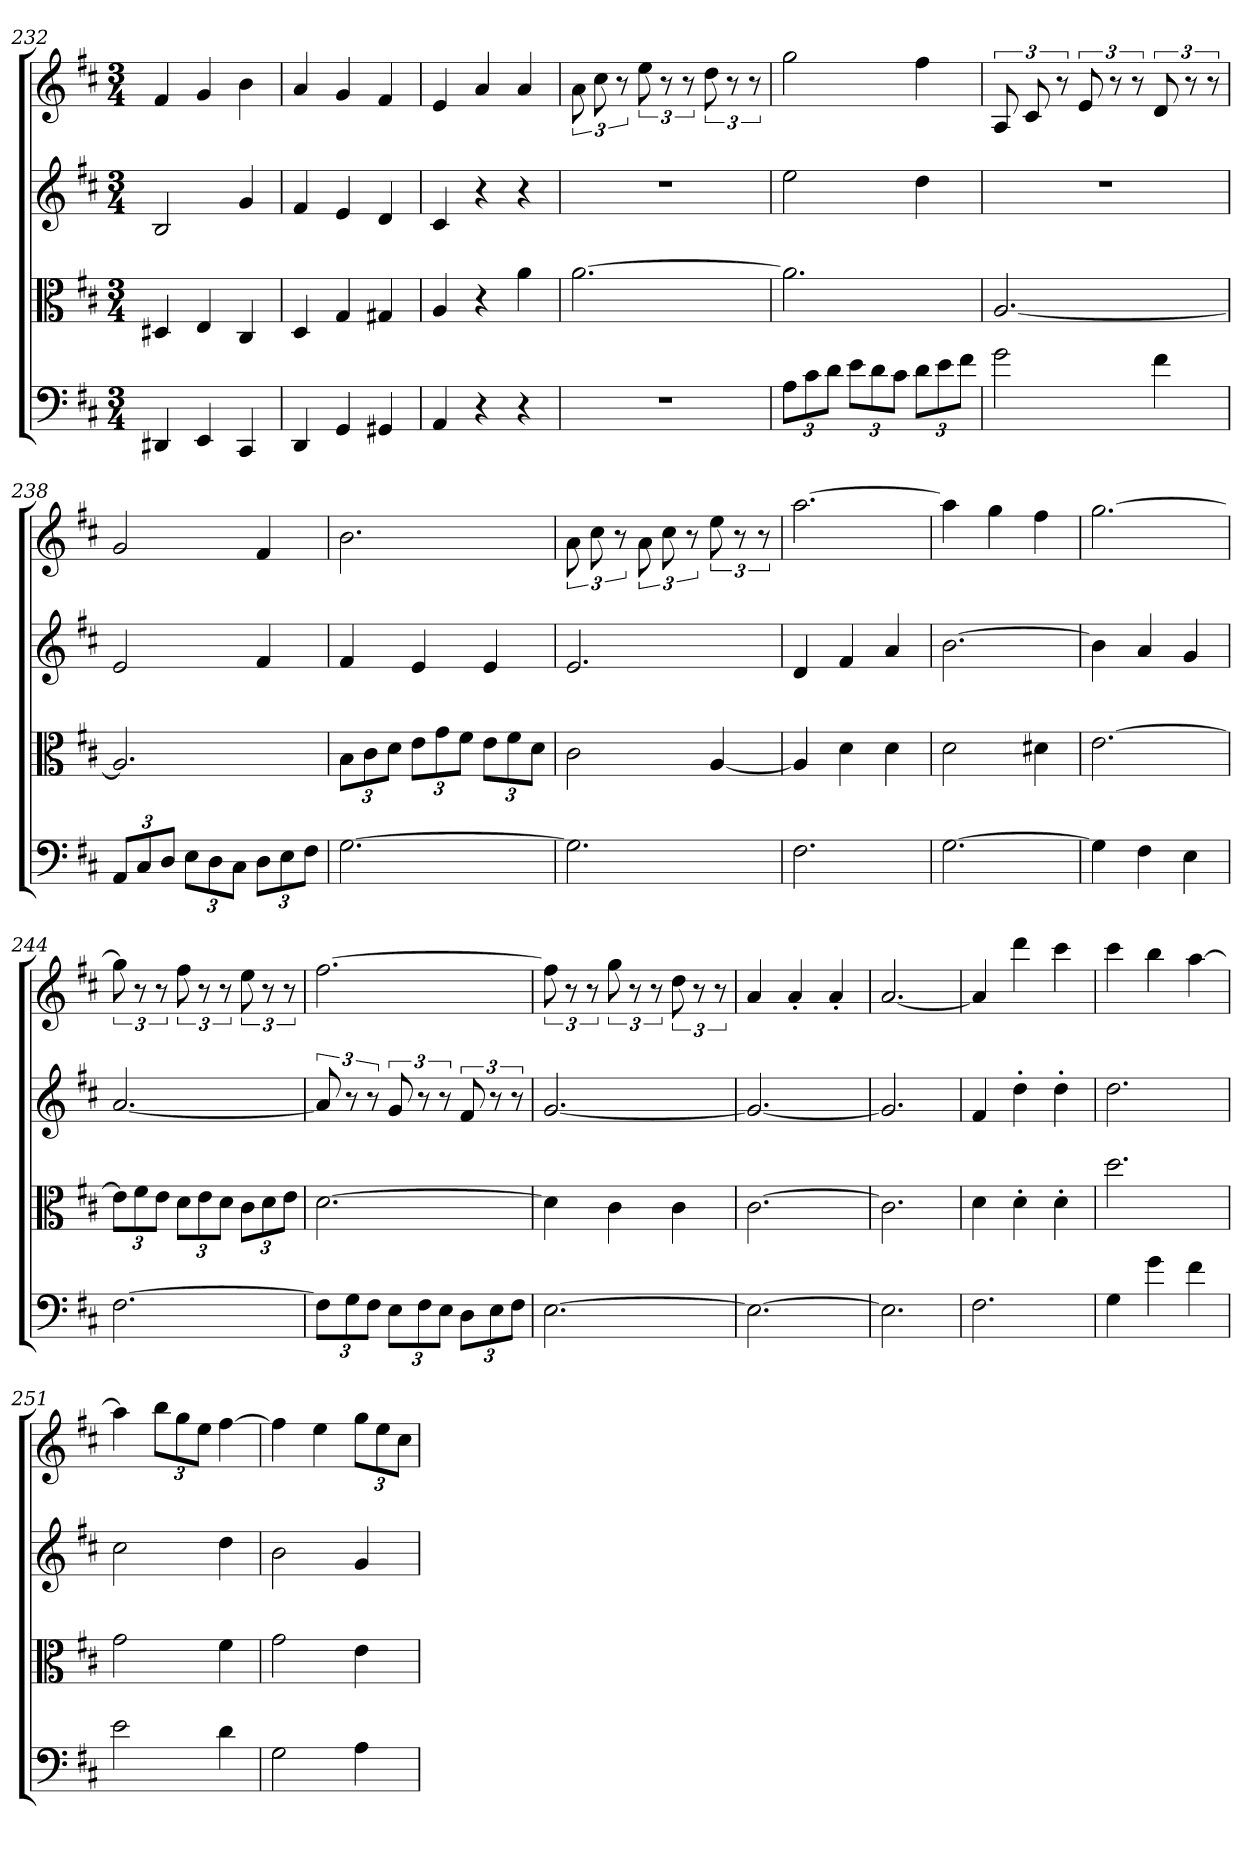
**kern	**kern	**kern	**kern
*part4	*part3	*part2	*part1
*staff4	*staff3	*staff2	*staff1
*clefF4	*clefC3	*clefG2	*clefG2
*k[f#c#]	*k[f#c#]	*k[f#c#]	*k[f#c#]
*D:	*D:	*D:	*D:
*M3/4	*M3/4	*M3/4	*M3/4
=232	=232	=232	=232
4DD#X/	4D#X/	2B/	4f#/
4EE/	4E/	.	4g/
4CC#/	4C#/	4g/	4b\
=233	=233	=233	=233
4DD/	4D/	4f#/	4a/
4GG/	4G/	4e/	4g/
4GG#X/	4G#X/	4d/	4f#/
=234	=234	=234	=234
4AA/	4A/	4c#/	4e/
4r	4r	4r	4a/
4r	4a\	4r	4a/
=235	=235	=235	=235
2.r	[2.a\	2.r	12a\
.	.	.	12cc#\
.	.	.	12r
.	.	.	12ee\
.	.	.	12r
.	.	.	12r
.	.	.	12dd\
.	.	.	12r
.	.	.	12r
=236	=236	=236	=236
12A\L	2.a\]	2ee\	2gg\
12c#\	.	.	.
12d\J	.	.	.
12e\L	.	.	.
12d\	.	.	.
12c#\J	.	.	.
12d\L	.	4dd\	4ff#\
12e\	.	.	.
12f#\J	.	.	.
=237	=237	=237	=237
2g\	[2.A/	2.r	12A/
.	.	.	12c#/
.	.	.	12r
.	.	.	12e/
.	.	.	12r
.	.	.	12r
4f#\	.	.	12d/
.	.	.	12r
.	.	.	12r
=238	=238	=238	=238
12AA/L	2.A/]	2e/	2g/
12C#/	.	.	.
12D/J	.	.	.
12E\L	.	.	.
12D\	.	.	.
12C#\J	.	.	.
12D\L	.	4f#/	4f#/
12E\	.	.	.
12F#\J	.	.	.
=239	=239	=239	=239
[2.G\	12B\L	4f#/	2.b\
.	12c#\	.	.
.	12d\J	.	.
.	12e\L	4e/	.
.	12g\	.	.
.	12f#\J	.	.
.	12e\L	4e/	.
.	12f#\	.	.
.	12d\J	.	.
=240	=240	=240	=240
2.G\]	2c#\	2.e/	12a\
.	.	.	12cc#\
.	.	.	12r
.	.	.	12a\
.	.	.	12cc#\
.	.	.	12r
.	[4A/	.	12ee\
.	.	.	12r
.	.	.	12r
=241	=241	=241	=241
2.F#\	4A/]	4d/	[2.aa\
.	4d\	4f#/	.
.	4d\	4a/	.
=242	=242	=242	=242
[2.G\	2d\	[2.b\	4aa\]
.	.	.	4gg\
.	4d#X\	.	4ff#\
=243	=243	=243	=243
4G\]	[2.e\	4b\]	[2.gg\
4F#\	.	4a/	.
4E\	.	4g/	.
=244	=244	=244	=244
[2.F#\	12e\L]	[2.a/	12gg\]
.	12f#\	.	12r
.	12e\J	.	12r
.	12d\L	.	12ff#\
.	12e\	.	12r
.	12d\J	.	12r
.	12c#\L	.	12ee\
.	12d\	.	12r
.	12e\J	.	12r
=245	=245	=245	=245
12F#\L]	[2.d\	12a/]	[2.ff#\
12G\	.	12r	.
12F#\J	.	12r	.
12E\L	.	12g/	.
12F#\	.	12r	.
12E\J	.	12r	.
12D\L	.	12f#/	.
12E\	.	12r	.
12F#\J	.	12r	.
=246	=246	=246	=246
[2.E\	4d\]	[2.g/	12ff#\]
.	.	.	12r
.	.	.	12r
.	4c#\	.	12gg\
.	.	.	12r
.	.	.	12r
.	4c#\	.	12dd\
.	.	.	12r
.	.	.	12r
=247	=247	=247	=247
2.E\_	[2.c#\	2.g/_	4a/
.	.	.	4a'/
.	.	.	4a'/
=248	=248	=248	=248
2.E\]	2.c#\]	2.g/]	[2.a/
=249	=249	=249	=249
2.F#\	4d\	4f#/	4a/]
.	4d'\	4dd'\	4ddd\
.	4d'\	4dd'\	4ccc#\
=250	=250	=250	=250
4G\	2.dd\	2.dd\	4ccc#\
4g\	.	.	4bb\
4f#\	.	.	[4aa\
=251	=251	=251	=251
2e\	2g\	2cc#\	4aa\]
.	.	.	12bb\L
.	.	.	12gg\
.	.	.	12ee\J
4d\	4f#\	4dd\	[4ff#\
=252	=252	=252	=252
2G\	2g\	2b\	4ff#\]
.	.	.	4ee\
4A\	4e\	4g/	12gg\L
.	.	.	12ee\
.	.	.	12cc#\J
=	=	=	=
*-	*-	*-	*-
